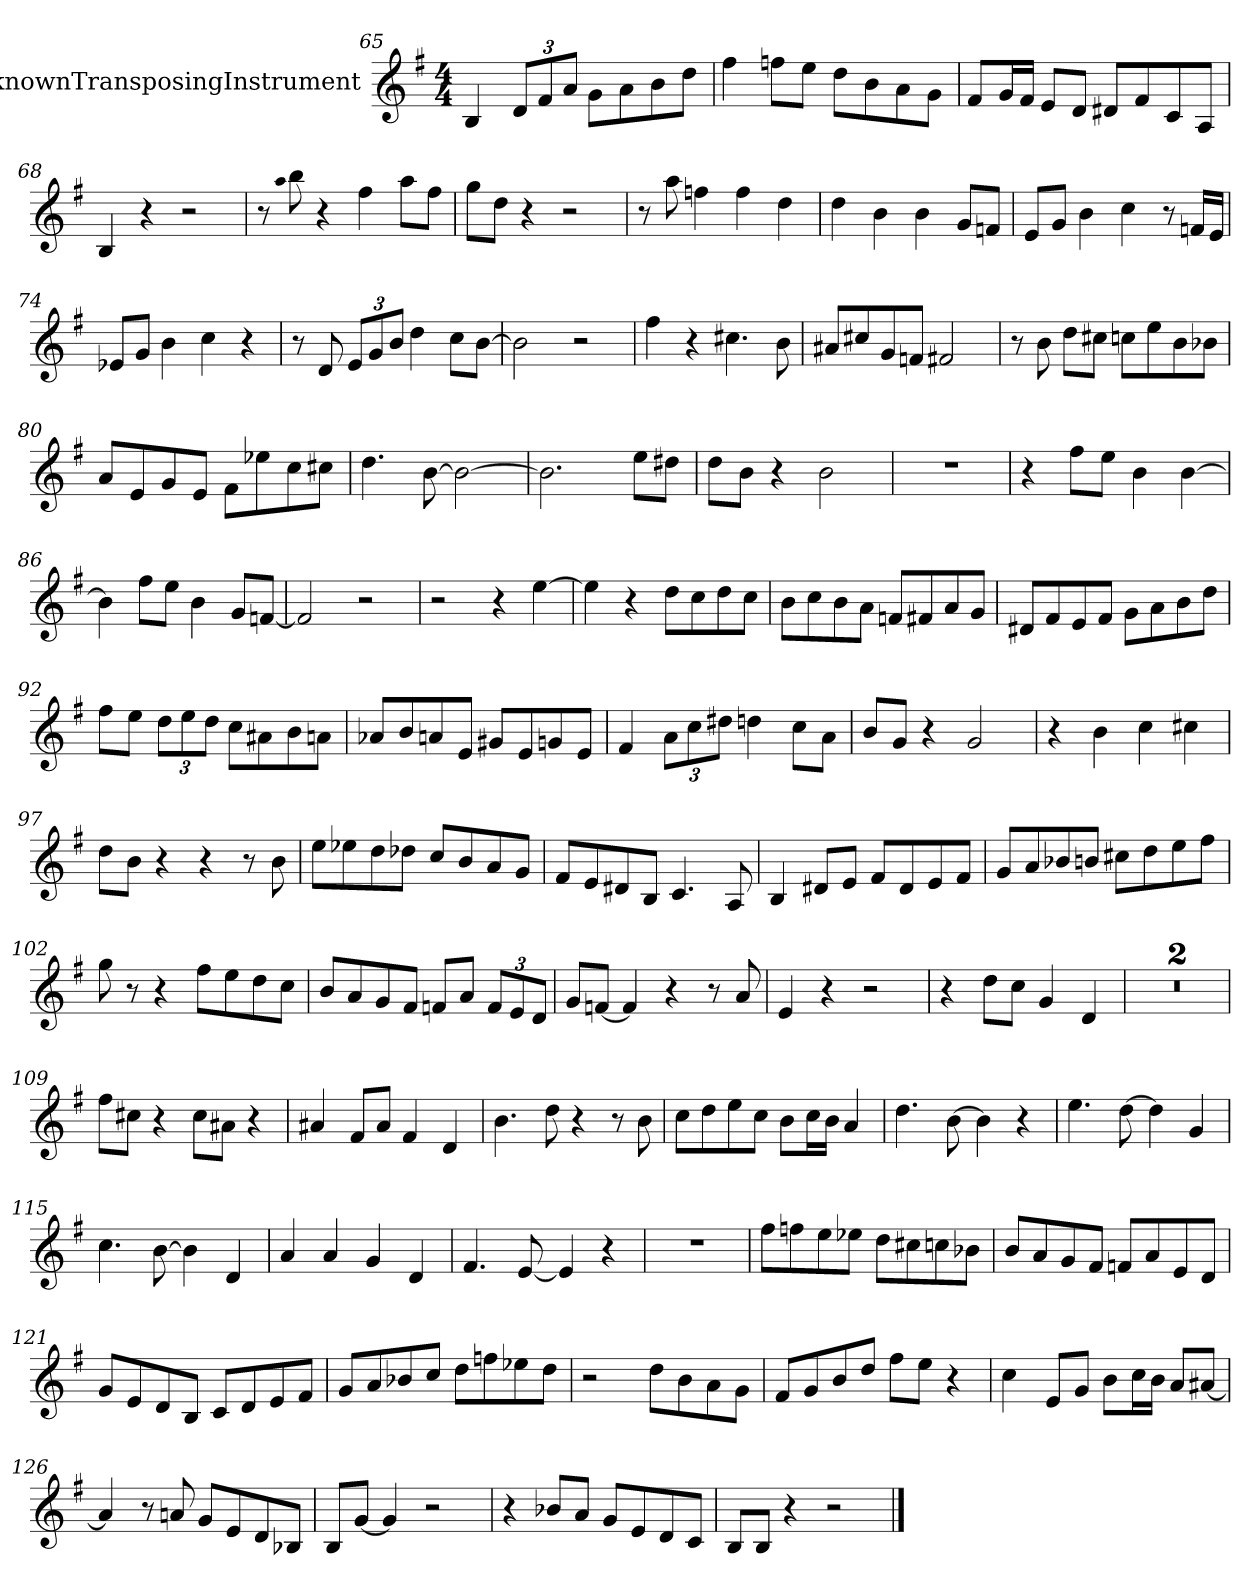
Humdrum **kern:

**kern
*part1
*staff1
*I"UnknownTransposingInstrument
*clefG2
*ITrd1c2
*k[b-]
*F:
*M4/4
=65
4A
12cL
12e
12gJ
8fL
8g
8a
8ccJ
=66
4ee
8ee-XL
8ddJ
8ccL
8a
8g
8fJ
=67
8eL
16fL
16eJJ
8dL
8cJ
8c#XL
8e
8B-
8GJ
=68
4A
4r
2r
=69
8r
qgg
8aa
4r
4ee
8ggL
8eeJ
=70
8ffL
8ccJ
4r
2r
=71
8r
8gg
4ee-X
4ee-
4cc
=72
4cc
4a
4a
8fL
8e-XJ
=73
8dL
8fJ
4a
4b-
8r
16e-XLL
16dJJ
=74
8d-XL
8fJ
4a
4b-
4r
=75
8r
8c
12dL
12f
12aJ
4cc
8b-L
[8aJ
=76
2a]
2r
=77
4ee
4r
4.bn
8a
=78
8g#XL
8bn
8f
8e-XJ
2en
=79
8r
8a
8ccL
8bnJ
8b-XL
8dd
8a
8a-XJ
=80
8gL
8d
8f
8dJ
8eL
8dd-X
8b-
8bnJ
=81
4.cc
[8a
2a_
=82
2.a]
8ddL
8cc#XJ
=83
8ccL
8aJ
4r
2a
=84
1r
=85
4r
8eeL
8ddJ
4a
[4a
=86
4a]
8eeL
8ddJ
4a
8fL
[8e-XJ
=87
2e-]
2r
=88
2r
4r
[4dd
=89
4dd]
4r
8ccL
8b-
8cc
8b-J
=90
8aL
8b-
8a
8gJ
8e-XL
8en
8g
8fJ
=91
8c#XL
8e
8d
8eJ
8fL
8g
8a
8ccJ
=92
8eeL
8ddJ
12ccL
12dd
12ccJ
8b-L
8g#X
8a
8gnJ
=93
8g-XL
8a
8gn
8dJ
8f#XL
8d
8fn
8dJ
=94
4e
12gL
12b-
12cc#XJ
4ccn
8b-L
8gJ
=95
8aL
8fJ
4r
2f
=96
4r
4a
4b-
4bn
=97
8ccL
8aJ
4r
4r
8r
8a
=98
8ddL
8dd-X
8cc
8cc-XJ
8b-L
8a
8g
8fJ
=99
8eL
8d
8c#X
8AJ
4.B-
8G
=100
4A
8c#XL
8dJ
8eL
8c#
8d
8eJ
=101
8fL
8g
8a-X
8anJ
8bnL
8cc
8dd
8eeJ
=102
8ff
8r
4r
8eeL
8dd
8cc
8b-J
=103
8aL
8g
8f
8eJ
8e-XL
8gJ
12e-L
12d
12cJ
=104
8fL
[8e-XJ
4e-]
4r
8r
8g
=105
4d
4r
2r
=106
4r
8ccL
8b-J
4f
4c
=107
1r
=108
1r
=109
8eeL
8bnJ
4r
8bL
8g#XJ
4r
=110
4g#X
8eL
8g#J
4e
4c
=111
4.a
8cc
4r
8r
8a
=112
8b-L
8cc
8dd
8b-J
8aL
16b-L
16aJJ
4g
=113
4.cc
[8a
4a]
4r
=114
4.dd
[8cc
4cc]
4f
=115
4.b-
[8a
4a]
4c
=116
4g
4g
4f
4c
=117
4.e
[8d
4d]
4r
=118
1r
=119
8eeL
8ee-X
8dd
8dd-XJ
8ccL
8bn
8b-X
8a-XJ
=120
8aL
8g
8f
8eJ
8e-XL
8g
8d
8cJ
=121
8fL
8d
8c
8AJ
8B-L
8c
8d
8eJ
=122
8fL
8g
8a-X
8b-J
8ccL
8ee-X
8dd-X
8ccJ
=123
2r
8ccL
8a
8g
8fJ
=124
8eL
8f
8a
8ccJ
8eeL
8ddJ
4r
=125
4b-
8dL
8fJ
8aL
16b-L
16aJJ
8gL
[8g#XJ
=126
4g#]
8r
8gn
8fL
8d
8c
8A-XJ
=127
8AL
[8fJ
4f]
2r
=128
4r
8a-XL
8gJ
8fL
8d
8c
8B-J
=129
8AL
8AJ
4r
2r
==
*-
